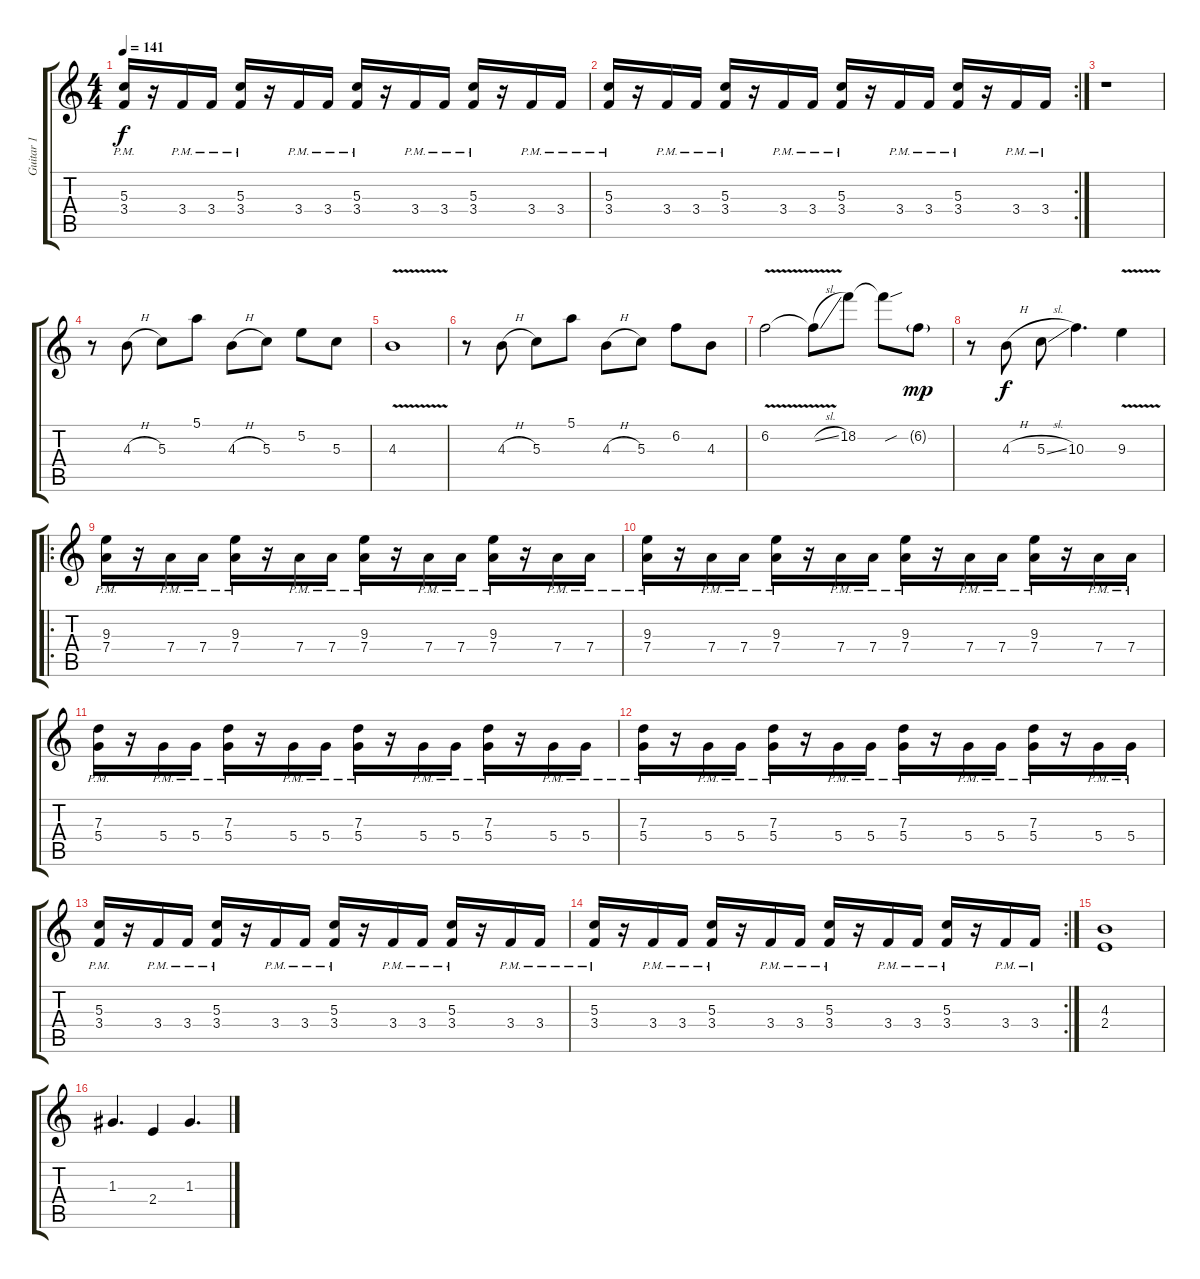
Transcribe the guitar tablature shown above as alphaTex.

\track ("Guitar 1" "Guitar 1") {instrument overdrivenguitar}
\staff {score tabs}
\tuning (E4 B3 G3 D3 A2 E2) {hide}
\ts (4 4)
\tempo 141
\clef g2
\ks c
(5.3{pm} 3.4{pm}).16{dy f} r.16 3.4{pm}.16 3.4{pm}.16 (5.3{pm} 3.4{pm}).16 r.16 3.4{pm}.16 3.4{pm}.16 (5.3{pm} 3.4{pm}).16 r.16 3.4{pm}.16 3.4{pm}.16 (5.3{pm} 3.4{pm}).16 r.16 3.4{pm}.16 3.4{pm}.16 |
\rc 2
(5.3{pm} 3.4{pm}).16 r.16 3.4{pm}.16 3.4{pm}.16 (5.3{pm} 3.4{pm}).16 r.16 3.4{pm}.16 3.4{pm}.16 (5.3{pm} 3.4{pm}).16 r.16 3.4{pm}.16 3.4{pm}.16 (5.3{pm} 3.4{pm}).16 r.16 3.4{pm}.16 3.4{pm}.16 |
r.1 |
r.8 4.3{h}.8 5.3.8 5.1.8 4.3{h}.8 5.3.8 5.2.8 5.3.8 |
4.3{v}.1 |
r.8 4.3{h}.8 5.3.8 5.1.8 4.3{h}.8 5.3.8 6.2.8 4.3.8 |
6.2{v}.2 6.2{sl t}.8 18.2.8 18.2{sou t}.8 6.2{g}.8{dy mp} |
r.8 4.3{h}.8{dy f} 5.3{sl}.8 10.3.4{d} 9.3{v}.4 |
\ro
(9.3{pm} 7.4{pm}).16 r.16 7.4{pm}.16 7.4{pm}.16 (9.3{pm} 7.4{pm}).16 r.16 7.4{pm}.16 7.4{pm}.16 (9.3{pm} 7.4{pm}).16 r.16 7.4{pm}.16 7.4{pm}.16 (9.3{pm} 7.4{pm}).16 r.16 7.4{pm}.16 7.4{pm}.16 |
(9.3{pm} 7.4{pm}).16 r.16 7.4{pm}.16 7.4{pm}.16 (9.3{pm} 7.4{pm}).16 r.16 7.4{pm}.16 7.4{pm}.16 (9.3{pm} 7.4{pm}).16 r.16 7.4{pm}.16 7.4{pm}.16 (9.3{pm} 7.4{pm}).16 r.16 7.4{pm}.16 7.4{pm}.16 |
(7.3{pm} 5.4{pm}).16 r.16 5.4{pm}.16 5.4{pm}.16 (7.3{pm} 5.4{pm}).16 r.16 5.4{pm}.16 5.4{pm}.16 (7.3{pm} 5.4{pm}).16 r.16 5.4{pm}.16 5.4{pm}.16 (7.3{pm} 5.4{pm}).16 r.16 5.4{pm}.16 5.4{pm}.16 |
(7.3{pm} 5.4{pm}).16 r.16 5.4{pm}.16 5.4{pm}.16 (7.3{pm} 5.4{pm}).16 r.16 5.4{pm}.16 5.4{pm}.16 (7.3{pm} 5.4{pm}).16 r.16 5.4{pm}.16 5.4{pm}.16 (7.3{pm} 5.4{pm}).16 r.16 5.4{pm}.16 5.4{pm}.16 |
(5.3{pm} 3.4{pm}).16 r.16 3.4{pm}.16 3.4{pm}.16 (5.3{pm} 3.4{pm}).16 r.16 3.4{pm}.16 3.4{pm}.16 (5.3{pm} 3.4{pm}).16 r.16 3.4{pm}.16 3.4{pm}.16 (5.3{pm} 3.4{pm}).16 r.16 3.4{pm}.16 3.4{pm}.16 |
\rc 2
(5.3{pm} 3.4{pm}).16 r.16 3.4{pm}.16 3.4{pm}.16 (5.3{pm} 3.4{pm}).16 r.16 3.4{pm}.16 3.4{pm}.16 (5.3{pm} 3.4{pm}).16 r.16 3.4{pm}.16 3.4{pm}.16 (5.3{pm} 3.4{pm}).16 r.16 3.4{pm}.16 3.4{pm}.16 |
(4.3 2.4).1 |
1.3.4{d} 2.4.4 1.3.4{d}
